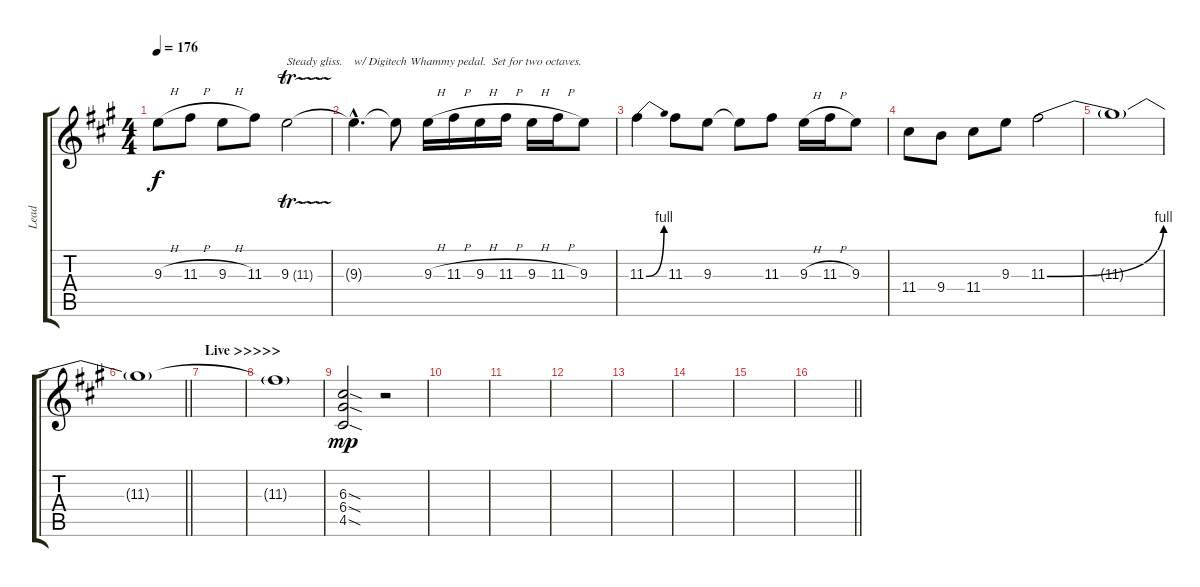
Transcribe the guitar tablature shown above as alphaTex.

\track ("Lead" "Lead") {instrument distortionguitar}
\staff {score tabs}
\tuning (E4 B3 G3 D3 A2 D2) {hide}
\ts (4 4)
\tempo 176
\clef g2
\ks a
9.3{h}.8{dy f} 11.3{h}.8 9.3{h}.8 11.3.8 9.3{tr (11 16)}.2{txt "Steady gliss."} |
9.3{hac t}.4{d txt "w/ Digitech Whammy pedal.  Set for two octaves."} 9.3{t}.8 9.3{h}.16 11.3{h}.16 9.3{h}.16 11.3{h}.16 9.3{h}.16 11.3{h}.16 9.3.8 |
11.3{be (bend 0 0 60 4)}.4 11.3.8 9.3.8 9.3{t}.8 11.3.8 9.3{h}.16 11.3{h}.16 9.3.8 |
11.4.8 9.4.8 11.4.8 9.3.8 11.3{be (bend 0 0 60 4)}.2 |
11.3{t}.1 |
\barLineRight lightlight
11.3{t}.1 |
\section ("" "Live >>>>>")
|
11.3{t}.1 |
(6.3{sod} 6.4{sod} 4.5{sod}).2{dy mp} r.2 |
|
|
|
|
|
|
\barLineRight lightlight
